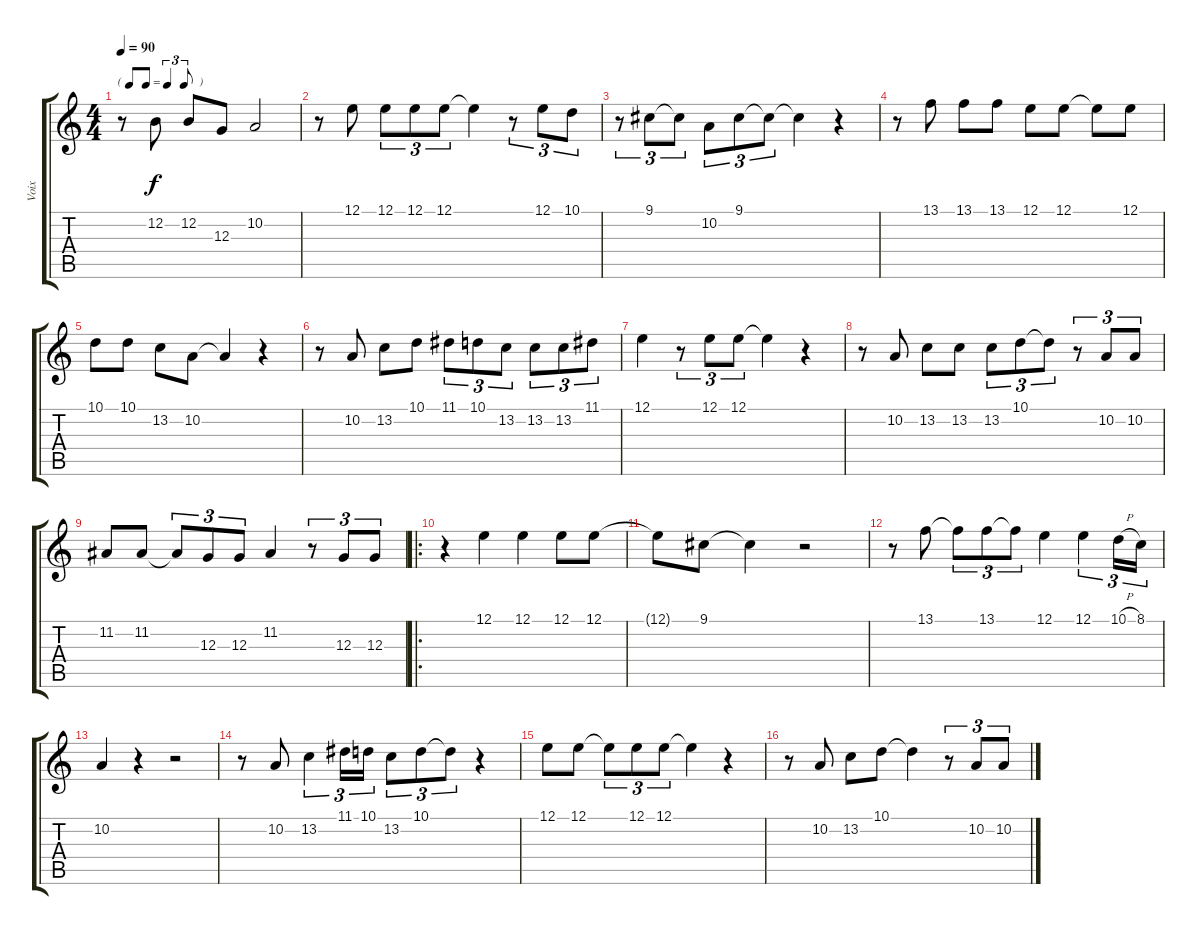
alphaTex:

\track ("Voix" "Voix") {instrument accordion}
\staff {score tabs}
\tuning (E4 B3 G3 D3 A2 E2) {hide}
\ts (4 4)
\tf triplet8th
\tempo 90
\clef g2
\ks c
r.8{dy f} 12.2.8 12.2.8 12.3.8 10.2.2 |
r.8 12.1.8 12.1.8{tu (3 2)} 12.1.8{tu (3 2)} 12.1.8{tu (3 2)} 12.1{t}.4 r.8{tu (3 2)} 12.1.8{tu (3 2)} 10.1.8{tu (3 2)} |
r.8{tu (3 2)} 9.1.8{tu (3 2)} 9.1{t}.8{tu (3 2)} 10.2.8{tu (3 2)} 9.1.8{tu (3 2)} 9.1{t}.8{tu (3 2)} 9.1{t}.4 r.4 |
r.8 13.1.8 13.1.8 13.1.8 12.1.8 12.1.8 12.1{t}.8 12.1.8 |
10.1.8 10.1.8 13.2.8 10.2.8 10.2{t}.4 r.4 |
r.8 10.2.8 13.2.8 10.1.8 11.1.8{tu (3 2)} 10.1.8{tu (3 2)} 13.2.8{tu (3 2)} 13.2.8{tu (3 2)} 13.2.8{tu (3 2)} 11.1.8{tu (3 2)} |
12.1.4 r.8{tu (3 2)} 12.1.8{tu (3 2)} 12.1.8{tu (3 2)} 12.1{t}.4 r.4 |
r.8 10.2.8 13.2.8 13.2.8 13.2.8{tu (3 2)} 10.1.8{tu (3 2)} 10.1{t}.8{tu (3 2)} r.8{tu (3 2)} 10.2.8{tu (3 2)} 10.2.8{tu (3 2)} |
11.2.8 11.2.8 11.2{t}.8{tu (3 2)} 12.3.8{tu (3 2)} 12.3.8{tu (3 2)} 11.2.4 r.8{tu (3 2)} 12.3.8{tu (3 2)} 12.3.8{tu (3 2)} |
\ro
r.4 12.1.4 12.1.4 12.1.8 12.1.8 |
12.1{t}.8 9.1.8 9.1{t}.4 r.2 |
r.8 13.1.8 13.1{t}.8{tu (3 2)} 13.1.8{tu (3 2)} 13.1{t}.8{tu (3 2)} 12.1.4 12.1.4{tu (3 2)} 10.1{h}.16{tu (3 2)} 8.1.16{tu (3 2)} |
10.2.4 r.4 r.2 |
r.8 10.2.8 13.2.4{tu (3 2)} 11.1.16{tu (3 2)} 10.1.16{tu (3 2)} 13.2.8{tu (3 2)} 10.1.8{tu (3 2)} 10.1{t}.8{tu (3 2)} r.4 |
12.1.8 12.1.8 12.1{t}.8{tu (3 2)} 12.1.8{tu (3 2)} 12.1.8{tu (3 2)} 12.1{t}.4 r.4 |
r.8 10.2.8 13.2.8 10.1.8 10.1{t}.4 r.8{tu (3 2)} 10.2.8{tu (3 2)} 10.2.8{tu (3 2)}
